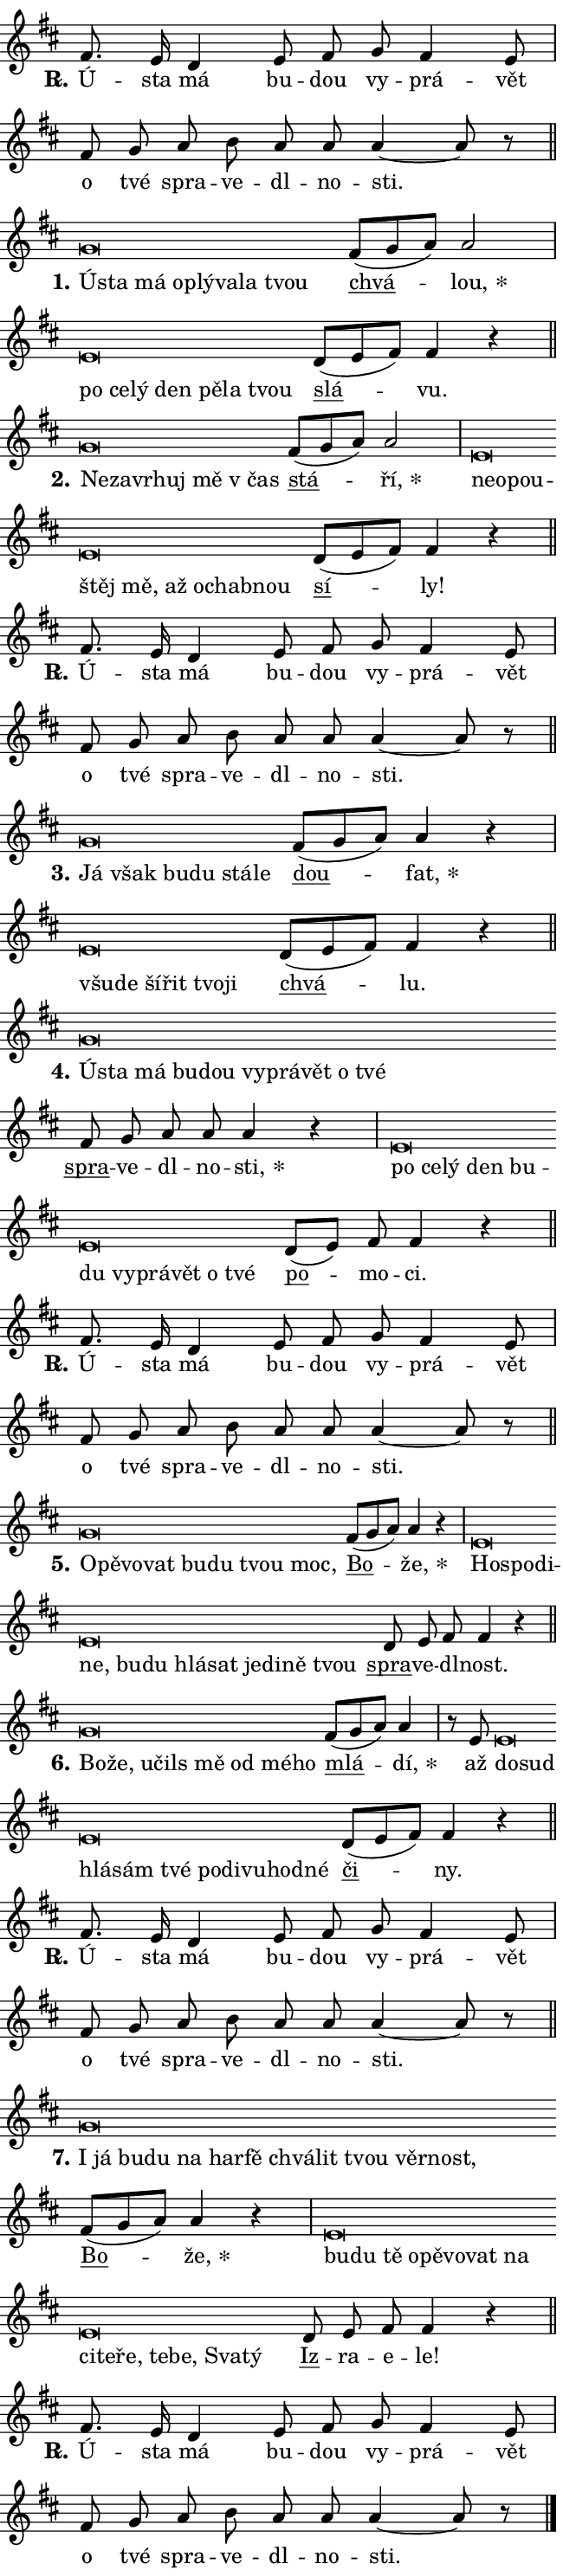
\version "2.24.0"
\header { tagline = "" }
\paper {
  indent = 0\cm
  top-margin = 0\cm
  right-margin = 0.13\cm % to fit lyric hyphens
  bottom-margin = 0\cm
  left-margin = 0\cm
  paper-width = 11\cm
  page-breaking = #ly:one-page-breaking
  system-system-spacing.basic-distance = #11
  score-system-spacing.basic-distance = #11
  ragged-last = ##f
}


%% Author: Thomas Morley
%% https://lists.gnu.org/archive/html/lilypond-user/2020-05/msg00002.html
#(define (line-position grob)
"Returns position of @var[grob} in current system:
   @code{'start}, if at first time-step
   @code{'end}, if at last time-step
   @code{'middle} otherwise
"
  (let* ((col (ly:item-get-column grob))
         (ln (ly:grob-object col 'left-neighbor))
         (rn (ly:grob-object col 'right-neighbor))
         (col-to-check-left (if (ly:grob? ln) ln col))
         (col-to-check-right (if (ly:grob? rn) rn col))
         (break-dir-left
           (and
             (ly:grob-property col-to-check-left 'non-musical #f)
             (ly:item-break-dir col-to-check-left)))
         (break-dir-right
           (and
             (ly:grob-property col-to-check-right 'non-musical #f)
             (ly:item-break-dir col-to-check-right))))
        (cond ((eqv? 1 break-dir-left) 'start)
              ((eqv? -1 break-dir-right) 'end)
              (else 'middle))))

#(define (tranparent-at-line-position vctor)
  (lambda (grob)
  "Relying on @code{line-position} select the relevant enry from @var{vctor}.
Used to determine transparency,"
    (case (line-position grob)
      ((end) (not (vector-ref vctor 0)))
      ((middle) (not (vector-ref vctor 1)))
      ((start) (not (vector-ref vctor 2))))))

noteHeadBreakVisibility =
#(define-music-function (break-visibility)(vector?)
"Makes @code{NoteHead}s transparent relying on @var{break-visibility}"
#{
  \override NoteHead.transparent =
    #(tranparent-at-line-position break-visibility)
#})

#(define delete-ledgers-for-transparent-note-heads
  (lambda (grob)
    "Reads whether a @code{NoteHead} is transparent.
If so this @code{NoteHead} is removed from @code{'note-heads} from
@var{grob}, which is supposed to be @code{LedgerLineSpanner}.
As a result ledgers are not printed for this @code{NoteHead}"
    (let* ((nhds-array (ly:grob-object grob 'note-heads))
           (nhds-list
             (if (ly:grob-array? nhds-array)
                 (ly:grob-array->list nhds-array)
                 '()))
           ;; Relies on the transparent-property being done before
           ;; Staff.LedgerLineSpanner.after-line-breaking is executed.
           ;; This is fragile ...
           (to-keep
             (remove
               (lambda (nhd)
                 (ly:grob-property nhd 'transparent #f))
               nhds-list)))
      ;; TODO find a better method to iterate over grob-arrays, similiar
      ;; to filter/remove etc for lists
      ;; For now rebuilt from scratch
      (set! (ly:grob-object grob 'note-heads)  '())
      (for-each
        (lambda (nhd)
          (ly:pointer-group-interface::add-grob grob 'note-heads nhd))
        to-keep))))

squashNotes = {
  \override NoteHead.X-extent = #'(-0.2 . 0.2)
  \override NoteHead.Y-extent = #'(-0.75 . 0)
  \override NoteHead.stencil =
    #(lambda (grob)
       (let ((pos (ly:grob-property grob 'staff-position)))
         (begin
           (if (< pos -7) (display "ERROR: Lower brevis then expected\n") (display ""))
           (if (<= pos -6) ly:text-interface::print ly:note-head::print))))
}
unSquashNotes = {
  \revert NoteHead.X-extent
  \revert NoteHead.Y-extent
  \revert NoteHead.stencil
}

hideNotes = \noteHeadBreakVisibility #begin-of-line-visible
unHideNotes = \noteHeadBreakVisibility #all-visible

% work-around for resetting accidentals
% https://lilypond.org/doc/v2.23/Documentation/notation/displaying-rhythms#unmetered-music
cadenzaMeasure = {
  \cadenzaOff
  \partial 1024 s1024
  \cadenzaOn
}

#(define-markup-command (accent layout props text) (markup?)
  "Underline accented syllable"
  (interpret-markup layout props
    #{\markup \override #'(offset . 4.3) \underline { #text }#}))

responsum = \markup \concat {
  "R" \hspace #-1.05 \path #0.1 #'((moveto 0 0.07) (lineto 0.9 0.8)) \hspace #0.05 "."
}

spaceSize = #0.6828661417322834 % exact space size for TeX Gyre Schola

\layout {
  \context {
    \Staff
    \remove "Time_signature_engraver"
    \override LedgerLineSpanner.after-line-breaking = #delete-ledgers-for-transparent-note-heads
  }
  \context {
    \Lyrics {
      \override LyricSpace.minimum-distance = \spaceSize
      \override LyricText.font-name = #"TeX Gyre Schola"
      \override LyricText.font-size = 1
      \override StanzaNumber.font-name = #"TeX Gyre Schola Bold"
      \override StanzaNumber.font-size = 1
    }
  }
  \context {
    \Score 
    \override NoteHead.text =
      #(lambda (grob) 
        (let ((pos (ly:grob-property grob 'staff-position)))
          #{\markup {
            \combine
              \halign #-0.55 \raise #(if (= pos -6) 0 0.5) \override #'(thickness . 2) \draw-line #'(3.2 . 0)
              \musicglyph "noteheads.sM1"
          }#}))
  }
}

% magnetic-lyrics.ily
%
%   written by
%     Jean Abou Samra <jean@abou-samra.fr>
%     Werner Lemberg <wl@gnu.org>
%
%   adapted by
%     Jiri Hon <jiri.hon@gmail.com>
%
% Version 2022-Apr-15

% https://www.mail-archive.com/lilypond-user@gnu.org/msg149350.html

#(define (Left_hyphen_pointer_engraver context)
   "Collect syllable-hyphen-syllable occurrences in lyrics and store
them in properties.  This engraver only looks to the left.  For
example, if the lyrics input is @code{foo -- bar}, it does the
following.

@itemize @bullet
@item
Set the @code{text} property of the @code{LyricHyphen} grob between
@q{foo} and @q{bar} to @code{foo}.

@item
Set the @code{left-hyphen} property of the @code{LyricText} grob with
text @q{foo} to the @code{LyricHyphen} grob between @q{foo} and
@q{bar}.
@end itemize

Use this auxiliary engraver in combination with the
@code{lyric-@/text::@/apply-@/magnetic-@/offset!} hook."
   (let ((hyphen #f)
         (text #f))
     (make-engraver
      (acknowledgers
       ((lyric-syllable-interface engraver grob source-engraver)
        (set! text grob)))
      (end-acknowledgers
       ((lyric-hyphen-interface engraver grob source-engraver)
        ;(when (not (grob::has-interface grob 'lyric-space-interface))
          (set! hyphen grob)));)
      ((stop-translation-timestep engraver)
       (when (and text hyphen)
         (ly:grob-set-object! text 'left-hyphen hyphen))
       (set! text #f)
       (set! hyphen #f)))))

#(define (lyric-text::apply-magnetic-offset! grob)
   "If the space between two syllables is less than the value in
property @code{LyricText@/.details@/.squash-threshold}, move the right
syllable to the left so that it gets concatenated with the left
syllable.

Use this function as a hook for
@code{LyricText@/.after-@/line-@/breaking} if the
@code{Left_@/hyphen_@/pointer_@/engraver} is active."
   (let ((hyphen (ly:grob-object grob 'left-hyphen #f)))
     (when hyphen
       (let ((left-text (ly:spanner-bound hyphen LEFT)))
         (when (grob::has-interface left-text 'lyric-syllable-interface)
           (let* ((common (ly:grob-common-refpoint grob left-text X))
                  (this-x-ext (ly:grob-extent grob common X))
                  (left-x-ext
                   (begin
                     ;; Trigger magnetism for left-text.
                     (ly:grob-property left-text 'after-line-breaking)
                     (ly:grob-extent left-text common X)))
                  ;; `delta` is the gap width between two syllables.
                  (delta (- (interval-start this-x-ext)
                            (interval-end left-x-ext)))
                  (details (ly:grob-property grob 'details))
                  (threshold (assoc-get 'squash-threshold details 0.2)))
             (when (< delta threshold)
               (let* (;; We have to manipulate the input text so that
                      ;; ligatures crossing syllable boundaries are not
                      ;; disabled.  For languages based on the Latin
                      ;; script this is essentially a beautification.
                      ;; However, for non-Western scripts it can be a
                      ;; necessity.
                      (lt (ly:grob-property left-text 'text))
                      (rt (ly:grob-property grob 'text))
                      (is-space (grob::has-interface hyphen 'lyric-space-interface))
                      (space (if is-space " " ""))
                      (extra-delta (if is-space spaceSize 0))
                      ;; Append new syllable.
                      (ltrt-space (if (and (string? lt) (string? rt))
                                (string-append lt space rt)
                                (make-concat-markup (list lt space rt))))
                      ;; Right-align `ltrt` to the right side.
                      (ltrt-space-markup (grob-interpret-markup
                               grob
                               (make-translate-markup
                                (cons (interval-length this-x-ext) 0)
                                (make-right-align-markup ltrt-space)))))
                 (begin
                   ;; Don't print `left-text`.
                   (ly:grob-set-property! left-text 'stencil #f)
                   ;; Set text and stencil (which holds all collected
                   ;; syllables so far) and shift it to the left.
                   (ly:grob-set-property! grob 'text ltrt-space)
                   (ly:grob-set-property! grob 'stencil ltrt-space-markup)
                   (ly:grob-translate-axis! grob (- (- delta extra-delta)) X))))))))))


#(define (lyric-hyphen::displace-bounds-first grob)
   ;; Make very sure this callback isn't triggered too early.
   (let ((left (ly:spanner-bound grob LEFT))
         (right (ly:spanner-bound grob RIGHT)))
     (ly:grob-property left 'after-line-breaking)
     (ly:grob-property right 'after-line-breaking)
     (ly:lyric-hyphen::print grob)))

squashThreshold = #0.4

\layout {
  \context {
    \Lyrics
    \consists #Left_hyphen_pointer_engraver
    \override LyricText.after-line-breaking =
      #lyric-text::apply-magnetic-offset!
    \override LyricHyphen.stencil = #lyric-hyphen::displace-bounds-first
    \override LyricText.details.squash-threshold = \squashThreshold
    \override LyricHyphen.minimum-distance = 0
    \override LyricHyphen.minimum-length = \squashThreshold
  }
}

squashText = \override LyricText.details.squash-threshold = 9999
unSquashText = \override LyricText.details.squash-threshold = \squashThreshold

leftText = \override LyricText.self-alignment-X = #LEFT
unLeftText = \revert LyricText.self-alignment-X

starOffset = #(lambda (grob) 
                (let ((x_offset (ly:self-alignment-interface::aligned-on-x-parent grob)))
                  (if (= x_offset 0) 0 (+ x_offset 1.2))))

star = #(define-music-function (syllable)(string?)
"Append star separator at the end of a syllable"
#{
  \once \override LyricText.X-offset = #starOffset
  \lyricmode { \markup {
    #syllable
    \override #'((font-name . "TeX Gyre Schola Bold")) \hspace #0.2 \lower #0.65 \larger "*"
  } }
#})

starAccent = #(define-music-function (syllable)(string?)
"Append star separator at the end of a syllable and make accent"
#{
  \once \override LyricText.X-offset = #starOffset
  \lyricmode { \markup {
    \accent #syllable
    \override #'((font-name . "TeX Gyre Schola Bold")) \hspace #0.2 \lower #0.65 \larger "*"
  } }
#})

breath = #(define-music-function (syllable)(string?)
"Append breathing indicator at the end of a syllable"
#{
  \lyricmode { \markup { #syllable "+" } }
#})

optionalBreath = #(define-music-function (syllable)(string?)
"Append optional breathing indicator at the end of a syllable"
#{
  \lyricmode { \markup { #syllable "(+)" } }
#})


\score {
    <<
        \new Voice = "melody" { \cadenzaOn \key d \major \relative { fis'8. e16 d4 \bar "" e8 fis \bar "" g fis4 e8 \cadenzaMeasure \bar "|" fis g \bar "" a b \bar "" a a a4~ a8 r \cadenzaMeasure \bar "||" \break } }
        \new Lyrics \lyricsto "melody" { \lyricmode { \set stanza = \responsum
Ú -- sta má bu -- dou vy -- prá -- vět o tvé spra -- ve -- dl -- no -- sti. } }
    >>
    \layout {}
}

\score {
    <<
        \new Voice = "melody" { \cadenzaOn \key d \major \relative { \squashNotes g'\breve*1/16 \hideNotes \breve*1/16 \bar "" \breve*1/16 \bar "" \breve*1/16 \bar "" \breve*1/16 \bar "" \breve*1/16 \bar "" \breve*1/16 \breve*1/16 \bar "" \unHideNotes \unSquashNotes \bar "" fis8[( g a)] a2 \cadenzaMeasure \bar "|" \squashNotes e\breve*1/16 \hideNotes \breve*1/16 \bar "" \breve*1/16 \bar "" \breve*1/16 \bar "" \breve*1/16 \bar "" \breve*1/16 \breve*1/16 \bar "" \unHideNotes \unSquashNotes \bar "" d8[( e fis)] fis4 r \cadenzaMeasure \bar "||" \break } }
        \new Lyrics \lyricsto "melody" { \lyricmode { \set stanza = "1."
\leftText Ú -- \squashText sta má o -- plý -- va -- la tvou \unLeftText \unSquashText \markup \accent chvá -- \star lou, \leftText po \squashText ce -- lý den pě -- la tvou \unLeftText \unSquashText \markup \accent slá -- vu. } }
    >>
    \layout {}
}

\score {
    <<
        \new Voice = "melody" { \cadenzaOn \key d \major \relative { \squashNotes g'\breve*1/16 \hideNotes \breve*1/16 \bar "" \breve*1/16 \bar "" \breve*1/16 \bar "" \breve*1/16 \breve*1/16 \bar "" \unHideNotes \unSquashNotes \bar "" fis8[( g a)] a2 \cadenzaMeasure \bar "|" \squashNotes e\breve*1/16 \hideNotes \breve*1/16 \bar "" \breve*1/16 \bar "" \breve*1/16 \bar "" \breve*1/16 \bar "" \breve*1/16 \bar "" \breve*1/16 \bar "" \breve*1/16 \breve*1/16 \bar "" \unHideNotes \unSquashNotes \bar "" d8[( e fis)] fis4 r \cadenzaMeasure \bar "||" \break } }
        \new Lyrics \lyricsto "melody" { \lyricmode { \set stanza = "2."
\leftText Ne -- \squashText za -- vr -- huj mě "v čas" \unLeftText \unSquashText \markup \accent stá -- \star ří, \leftText ne -- \squashText o -- pou -- štěj mě, až o -- chab -- nou \unLeftText \unSquashText \markup \accent sí -- ly! } }
    >>
    \layout {}
}

\score {
    <<
        \new Voice = "melody" { \cadenzaOn \key d \major \relative { fis'8. e16 d4 \bar "" e8 fis \bar "" g fis4 e8 \cadenzaMeasure \bar "|" fis g \bar "" a b \bar "" a a a4~ a8 r \cadenzaMeasure \bar "||" \break } }
        \new Lyrics \lyricsto "melody" { \lyricmode { \set stanza = \responsum
Ú -- sta má bu -- dou vy -- prá -- vět o tvé spra -- ve -- dl -- no -- sti. } }
    >>
    \layout {}
}

\score {
    <<
        \new Voice = "melody" { \cadenzaOn \key d \major \relative { \squashNotes g'\breve*1/16 \hideNotes \breve*1/16 \bar "" \breve*1/16 \bar "" \breve*1/16 \bar "" \breve*1/16 \breve*1/16 \bar "" \unHideNotes \unSquashNotes \bar "" fis8[( g a)] a4 r \cadenzaMeasure \bar "|" \squashNotes e\breve*1/16 \hideNotes \breve*1/16 \bar "" \breve*1/16 \bar "" \breve*1/16 \bar "" \breve*1/16 \breve*1/16 \bar "" \unHideNotes \unSquashNotes \bar "" d8[( e fis)] fis4 r \cadenzaMeasure \bar "||" \break } }
        \new Lyrics \lyricsto "melody" { \lyricmode { \set stanza = "3."
\leftText Já \squashText však bu -- du stá -- le \unLeftText \unSquashText \markup \accent dou -- \star fat, \leftText všu -- \squashText de ší -- řit tvo -- ji \unLeftText \unSquashText \markup \accent chvá -- lu. } }
    >>
    \layout {}
}

\score {
    <<
        \new Voice = "melody" { \cadenzaOn \key d \major \relative { \squashNotes g'\breve*1/16 \hideNotes \breve*1/16 \bar "" \breve*1/16 \bar "" \breve*1/16 \bar "" \breve*1/16 \bar "" \breve*1/16 \bar "" \breve*1/16 \bar "" \breve*1/16 \bar "" \breve*1/16 \breve*1/16 \bar "" \unHideNotes \unSquashNotes \bar "" fis8 g a a a4 r \cadenzaMeasure \bar "|" \squashNotes e\breve*1/16 \hideNotes \breve*1/16 \bar "" \breve*1/16 \bar "" \breve*1/16 \bar "" \breve*1/16 \bar "" \breve*1/16 \bar "" \breve*1/16 \bar "" \breve*1/16 \bar "" \breve*1/16 \bar "" \breve*1/16 \breve*1/16 \bar "" \unHideNotes \unSquashNotes \bar "" d8[( e)] fis fis4 r \cadenzaMeasure \bar "||" \break } }
        \new Lyrics \lyricsto "melody" { \lyricmode { \set stanza = "4."
\leftText Ú -- \squashText sta má bu -- dou vy -- prá -- vět o tvé \unLeftText \unSquashText \markup \accent spra -- ve -- dl -- no -- \star sti, \leftText po \squashText ce -- lý den bu -- du vy -- prá -- vět o tvé \unLeftText \unSquashText \markup \accent po -- mo -- ci. } }
    >>
    \layout {}
}

\score {
    <<
        \new Voice = "melody" { \cadenzaOn \key d \major \relative { fis'8. e16 d4 \bar "" e8 fis \bar "" g fis4 e8 \cadenzaMeasure \bar "|" fis g \bar "" a b \bar "" a a a4~ a8 r \cadenzaMeasure \bar "||" \break } }
        \new Lyrics \lyricsto "melody" { \lyricmode { \set stanza = \responsum
Ú -- sta má bu -- dou vy -- prá -- vět o tvé spra -- ve -- dl -- no -- sti. } }
    >>
    \layout {}
}

\score {
    <<
        \new Voice = "melody" { \cadenzaOn \key d \major \relative { \squashNotes g'\breve*1/16 \hideNotes \breve*1/16 \bar "" \breve*1/16 \bar "" \breve*1/16 \bar "" \breve*1/16 \bar "" \breve*1/16 \bar "" \breve*1/16 \breve*1/16 \bar "" \unHideNotes \unSquashNotes \bar "" fis8[( g a)] a4 r \cadenzaMeasure \bar "|" \squashNotes e\breve*1/16 \hideNotes \breve*1/16 \bar "" \breve*1/16 \bar "" \breve*1/16 \bar "" \breve*1/16 \bar "" \breve*1/16 \bar "" \breve*1/16 \bar "" \breve*1/16 \bar "" \breve*1/16 \bar "" \breve*1/16 \bar "" \breve*1/16 \breve*1/16 \bar "" \unHideNotes \unSquashNotes \bar "" d8 e fis fis4 r \cadenzaMeasure \bar "||" \break } }
        \new Lyrics \lyricsto "melody" { \lyricmode { \set stanza = "5."
\leftText O -- \squashText pě -- vo -- vat bu -- du tvou moc, \unLeftText \unSquashText \markup \accent Bo -- \star že, \leftText Ho -- \squashText spo -- di -- ne, bu -- du hlá -- sat je -- di -- ně tvou \unLeftText \unSquashText \markup \accent spra -- ve -- dl -- nost. } }
    >>
    \layout {}
}

\score {
    <<
        \new Voice = "melody" { \cadenzaOn \key d \major \relative { \squashNotes g'\breve*1/16 \hideNotes \breve*1/16 \bar "" \breve*1/16 \bar "" \breve*1/16 \bar "" \breve*1/16 \bar "" \breve*1/16 \bar "" \breve*1/16 \breve*1/16 \bar "" \unHideNotes \unSquashNotes \bar "" fis8[( g a)] a4 \cadenzaMeasure \bar "|" r8 e8 \squashNotes e\breve*1/16 \hideNotes \breve*1/16 \bar "" \breve*1/16 \bar "" \breve*1/16 \bar "" \breve*1/16 \bar "" \breve*1/16 \bar "" \breve*1/16 \bar "" \breve*1/16 \bar "" \breve*1/16 \breve*1/16 \bar "" \unHideNotes \unSquashNotes \bar "" d8[( e fis)] fis4 r \cadenzaMeasure \bar "||" \break } }
        \new Lyrics \lyricsto "melody" { \lyricmode { \set stanza = "6."
\leftText Bo -- \squashText že, u -- čils mě od mé -- ho \unLeftText \unSquashText \markup \accent mlá -- \star dí, až \leftText do -- \squashText sud hlá -- sám tvé po -- di -- vu -- hod -- né \unLeftText \unSquashText \markup \accent či -- ny. } }
    >>
    \layout {}
}

\score {
    <<
        \new Voice = "melody" { \cadenzaOn \key d \major \relative { fis'8. e16 d4 \bar "" e8 fis \bar "" g fis4 e8 \cadenzaMeasure \bar "|" fis g \bar "" a b \bar "" a a a4~ a8 r \cadenzaMeasure \bar "||" \break } }
        \new Lyrics \lyricsto "melody" { \lyricmode { \set stanza = \responsum
Ú -- sta má bu -- dou vy -- prá -- vět o tvé spra -- ve -- dl -- no -- sti. } }
    >>
    \layout {}
}

\score {
    <<
        \new Voice = "melody" { \cadenzaOn \key d \major \relative { \squashNotes g'\breve*1/16 \hideNotes \breve*1/16 \bar "" \breve*1/16 \bar "" \breve*1/16 \bar "" \breve*1/16 \bar "" \breve*1/16 \bar "" \breve*1/16 \bar "" \breve*1/16 \bar "" \breve*1/16 \bar "" \breve*1/16 \bar "" \breve*1/16 \breve*1/16 \bar "" \unHideNotes \unSquashNotes \bar "" fis8[( g a)] a4 r \cadenzaMeasure \bar "|" \squashNotes e\breve*1/16 \hideNotes \breve*1/16 \bar "" \breve*1/16 \bar "" \breve*1/16 \bar "" \breve*1/16 \bar "" \breve*1/16 \bar "" \breve*1/16 \bar "" \breve*1/16 \bar "" \breve*1/16 \bar "" \breve*1/16 \bar "" \breve*1/16 \bar "" \breve*1/16 \bar "" \breve*1/16 \bar "" \breve*1/16 \breve*1/16 \bar "" \unHideNotes \unSquashNotes \bar "" d8 e fis fis4 r \cadenzaMeasure \bar "||" \break } }
        \new Lyrics \lyricsto "melody" { \lyricmode { \set stanza = "7."
\leftText I \squashText já bu -- du na har -- fě chvá -- lit tvou věr -- nost, \unLeftText \unSquashText \markup \accent Bo -- \star že, \leftText bu -- \squashText du tě o -- pě -- vo -- vat na ci -- te -- ře, te -- be, Sva -- tý \unLeftText \unSquashText \markup \accent Iz -- ra -- e -- le! } }
    >>
    \layout {}
}

\score {
    <<
        \new Voice = "melody" { \cadenzaOn \key d \major \relative { fis'8. e16 d4 \bar "" e8 fis \bar "" g fis4 e8 \cadenzaMeasure \bar "|" fis g \bar "" a b \bar "" a a a4~ a8 r \cadenzaMeasure \bar "||" \break } \bar "|." }
        \new Lyrics \lyricsto "melody" { \lyricmode { \set stanza = \responsum
Ú -- sta má bu -- dou vy -- prá -- vět o tvé spra -- ve -- dl -- no -- sti. } }
    >>
    \layout {}
}
